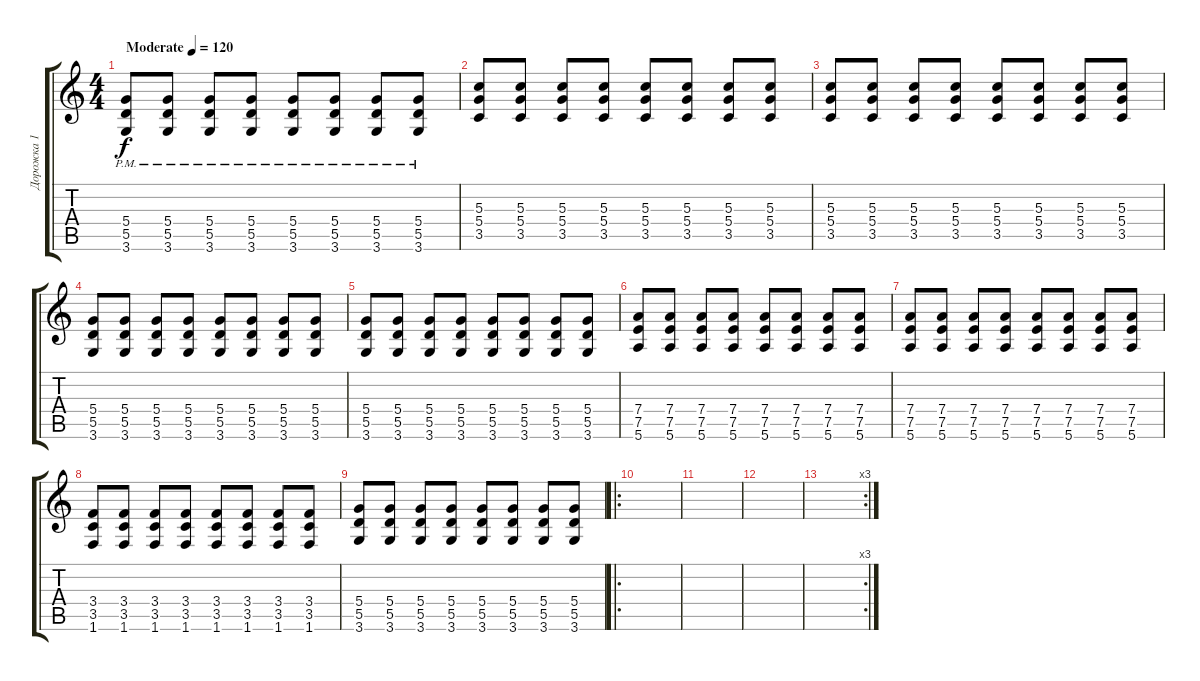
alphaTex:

\track ("Дорожка 1" "Дорожка 1") {instrument distortionguitar}
\staff {score tabs}
\tuning (E4 B3 G3 D3 A2 E2) {hide}
\ts (4 4)
\tempo (120 "Moderate")
\clef g2
\ks c
(5.4{pm} 5.5{pm} 3.6{pm}).8{dy f instrument distortionguitar} (5.4{pm} 5.5{pm} 3.6{pm}).8 (5.4{pm} 5.5{pm} 3.6{pm}).8 (5.4{pm} 5.5{pm} 3.6{pm}).8 (5.4{pm} 5.5{pm} 3.6{pm}).8 (5.4{pm} 5.5{pm} 3.6{pm}).8 (5.4{pm} 5.5{pm} 3.6{pm}).8 (5.4{pm} 5.5{pm} 3.6{pm}).8 |
(5.3 5.4 3.5).8 (5.3 5.4 3.5).8 (5.3 5.4 3.5).8 (5.3 5.4 3.5).8 (5.3 5.4 3.5).8 (5.3 5.4 3.5).8 (5.3 5.4 3.5).8 (5.3 5.4 3.5).8 |
(5.3 5.4 3.5).8 (5.3 5.4 3.5).8 (5.3 5.4 3.5).8 (5.3 5.4 3.5).8 (5.3 5.4 3.5).8 (5.3 5.4 3.5).8 (5.3 5.4 3.5).8 (5.3 5.4 3.5).8 |
(5.4 5.5 3.6).8 (5.4 5.5 3.6).8 (5.4 5.5 3.6).8 (5.4 5.5 3.6).8 (5.4 5.5 3.6).8 (5.4 5.5 3.6).8 (5.4 5.5 3.6).8 (5.4 5.5 3.6).8 |
(5.4 5.5 3.6).8 (5.4 5.5 3.6).8 (5.4 5.5 3.6).8 (5.4 5.5 3.6).8 (5.4 5.5 3.6).8 (5.4 5.5 3.6).8 (5.4 5.5 3.6).8 (5.4 5.5 3.6).8 |
(7.4 7.5 5.6).8 (7.4 7.5 5.6).8 (7.4 7.5 5.6).8 (7.4 7.5 5.6).8 (7.4 7.5 5.6).8 (7.4 7.5 5.6).8 (7.4 7.5 5.6).8 (7.4 7.5 5.6).8 |
(7.4 7.5 5.6).8 (7.4 7.5 5.6).8 (7.4 7.5 5.6).8 (7.4 7.5 5.6).8 (7.4 7.5 5.6).8 (7.4 7.5 5.6).8 (7.4 7.5 5.6).8 (7.4 7.5 5.6).8 |
(3.4 3.5 1.6).8 (3.4 3.5 1.6).8 (3.4 3.5 1.6).8 (3.4 3.5 1.6).8 (3.4 3.5 1.6).8 (3.4 3.5 1.6).8 (3.4 3.5 1.6).8 (3.4 3.5 1.6).8 |
(5.4 5.5 3.6).8 (5.4 5.5 3.6).8 (5.4 5.5 3.6).8 (5.4 5.5 3.6).8 (5.4 5.5 3.6).8 (5.4 5.5 3.6).8 (5.4 5.5 3.6).8 (5.4 5.5 3.6).8 |
\ro
|
|
|
\rc 3
